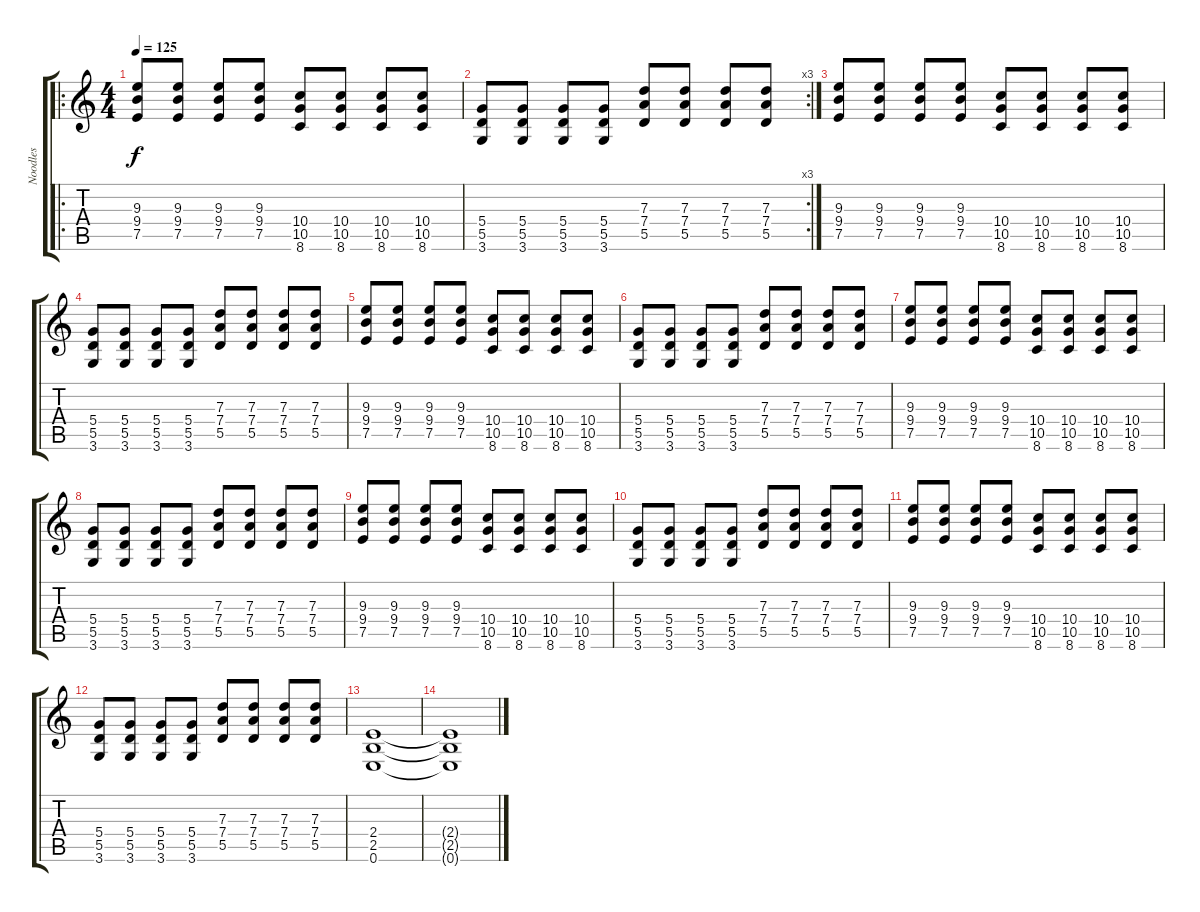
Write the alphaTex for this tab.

\track ("Noodles" "Noodles") {instrument distortionguitar}
\staff {score tabs}
\tuning (E4 B3 G3 D3 A2 E2) {hide}
\ro
\ts (4 4)
\tempo 125
\clef g2
\ks c
(9.3 9.4 7.5).8{dy f} (9.3 9.4 7.5).8 (9.3 9.4 7.5).8 (9.3 9.4 7.5).8 (10.4 10.5 8.6).8 (10.4 10.5 8.6).8 (10.4 10.5 8.6).8 (10.4 10.5 8.6).8 |
\rc 3
(5.4 5.5 3.6).8 (5.4 5.5 3.6).8 (5.4 5.5 3.6).8 (5.4 5.5 3.6).8 (7.3 7.4 5.5).8 (7.3 7.4 5.5).8 (7.3 7.4 5.5).8 (7.3 7.4 5.5).8 |
(9.3 9.4 7.5).8 (9.3 9.4 7.5).8 (9.3 9.4 7.5).8 (9.3 9.4 7.5).8 (10.4 10.5 8.6).8 (10.4 10.5 8.6).8 (10.4 10.5 8.6).8 (10.4 10.5 8.6).8 |
(5.4 5.5 3.6).8 (5.4 5.5 3.6).8 (5.4 5.5 3.6).8 (5.4 5.5 3.6).8 (7.3 7.4 5.5).8 (7.3 7.4 5.5).8 (7.3 7.4 5.5).8 (7.3 7.4 5.5).8 |
(9.3 9.4 7.5).8 (9.3 9.4 7.5).8 (9.3 9.4 7.5).8 (9.3 9.4 7.5).8 (10.4 10.5 8.6).8 (10.4 10.5 8.6).8 (10.4 10.5 8.6).8 (10.4 10.5 8.6).8 |
(5.4 5.5 3.6).8 (5.4 5.5 3.6).8 (5.4 5.5 3.6).8 (5.4 5.5 3.6).8 (7.3 7.4 5.5).8 (7.3 7.4 5.5).8 (7.3 7.4 5.5).8 (7.3 7.4 5.5).8 |
(9.3 9.4 7.5).8 (9.3 9.4 7.5).8 (9.3 9.4 7.5).8 (9.3 9.4 7.5).8 (10.4 10.5 8.6).8 (10.4 10.5 8.6).8 (10.4 10.5 8.6).8 (10.4 10.5 8.6).8 |
(5.4 5.5 3.6).8 (5.4 5.5 3.6).8 (5.4 5.5 3.6).8 (5.4 5.5 3.6).8 (7.3 7.4 5.5).8 (7.3 7.4 5.5).8 (7.3 7.4 5.5).8 (7.3 7.4 5.5).8 |
(9.3 9.4 7.5).8 (9.3 9.4 7.5).8 (9.3 9.4 7.5).8 (9.3 9.4 7.5).8 (10.4 10.5 8.6).8 (10.4 10.5 8.6).8 (10.4 10.5 8.6).8 (10.4 10.5 8.6).8 |
(5.4 5.5 3.6).8 (5.4 5.5 3.6).8 (5.4 5.5 3.6).8 (5.4 5.5 3.6).8 (7.3 7.4 5.5).8 (7.3 7.4 5.5).8 (7.3 7.4 5.5).8 (7.3 7.4 5.5).8 |
(9.3 9.4 7.5).8 (9.3 9.4 7.5).8 (9.3 9.4 7.5).8 (9.3 9.4 7.5).8 (10.4 10.5 8.6).8 (10.4 10.5 8.6).8 (10.4 10.5 8.6).8 (10.4 10.5 8.6).8 |
(5.4 5.5 3.6).8 (5.4 5.5 3.6).8 (5.4 5.5 3.6).8 (5.4 5.5 3.6).8 (7.3 7.4 5.5).8 (7.3 7.4 5.5).8 (7.3 7.4 5.5).8 (7.3 7.4 5.5).8 |
(2.4 2.5 0.6).1 |
(2.4{t} 2.5{t} 0.6{t}).1
